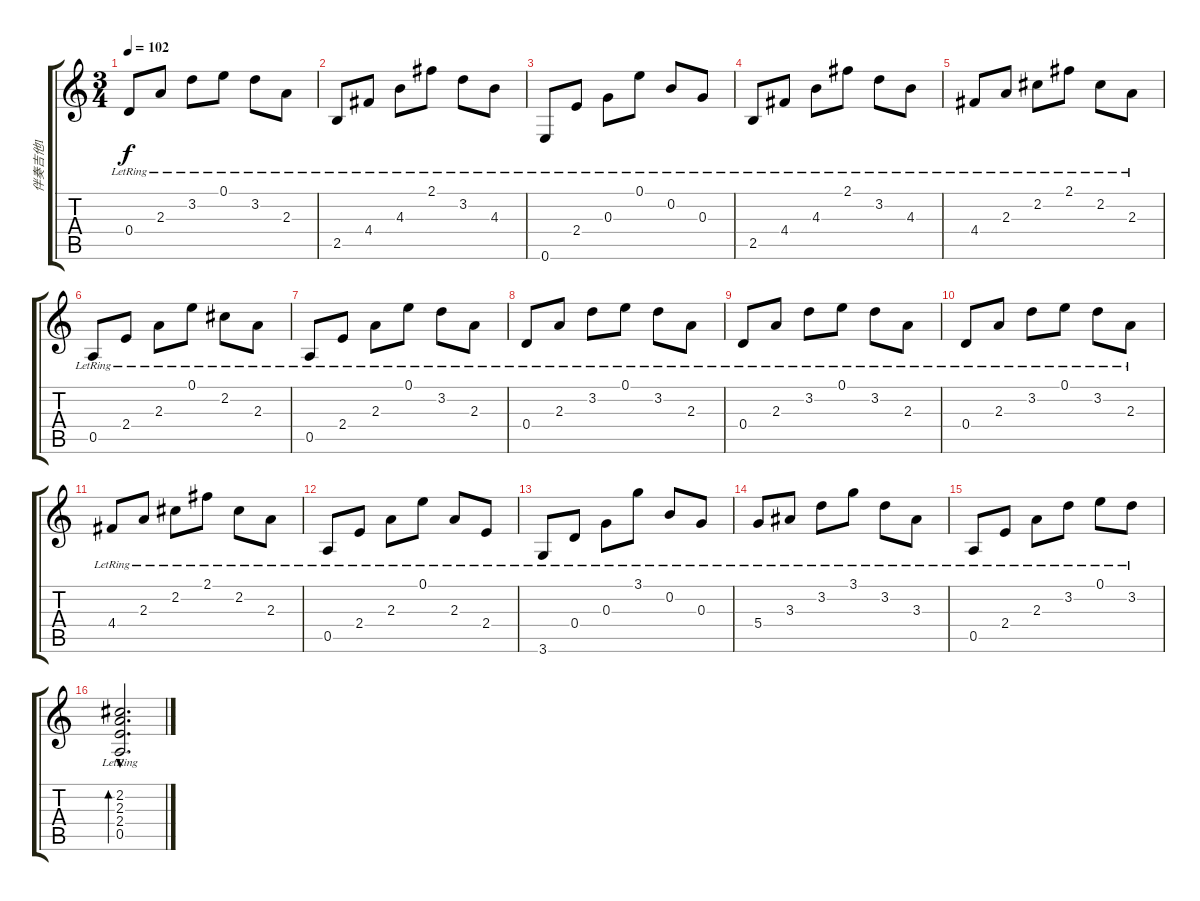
\track ("伴奏吉他1" "伴奏吉他1") {instrument acousticguitarsteel}
\staff {score tabs}
\tuning (E4 B3 G3 D3 A2 E2) {hide}
\ts (3 4)
\tempo 102
\clef g2
\ks c
0.4{lr}.8{dy f} 2.3{lr}.8 3.2{lr}.8 0.1{lr}.8 3.2{lr}.8 2.3{lr}.8 |
2.5{lr}.8 4.4{lr}.8 4.3{lr}.8 2.1{lr}.8 3.2{lr}.8 4.3{lr}.8 |
0.6{lr}.8 2.4{lr}.8 0.3{lr}.8 0.1{lr}.8 0.2{lr}.8 0.3{lr}.8 |
2.5{lr}.8 4.4{lr}.8 4.3{lr}.8 2.1{lr}.8 3.2{lr}.8 4.3{lr}.8 |
4.4{lr}.8 2.3{lr}.8 2.2{lr}.8 2.1{lr}.8 2.2{lr}.8 2.3{lr}.8 |
0.5{lr}.8 2.4{lr}.8 2.3{lr}.8 0.1{lr}.8 2.2{lr}.8 2.3{lr}.8 |
0.5{lr}.8 2.4{lr}.8 2.3{lr}.8 0.1{lr}.8 3.2{lr}.8 2.3{lr}.8 |
0.4{lr}.8 2.3{lr}.8 3.2{lr}.8 0.1{lr}.8 3.2{lr}.8 2.3{lr}.8 |
0.4{lr}.8 2.3{lr}.8 3.2{lr}.8 0.1{lr}.8 3.2{lr}.8 2.3{lr}.8 |
0.4{lr}.8 2.3{lr}.8 3.2{lr}.8 0.1{lr}.8 3.2{lr}.8 2.3{lr}.8 |
4.4{lr}.8 2.3{lr}.8 2.2{lr}.8 2.1{lr}.8 2.2{lr}.8 2.3{lr}.8 |
0.5{lr}.8 2.4{lr}.8 2.3{lr}.8 0.1{lr}.8 2.3{lr}.8 2.4{lr}.8 |
3.6{lr}.8 0.4{lr}.8 0.3{lr}.8 3.1{lr}.8 0.2{lr}.8 0.3{lr}.8 |
5.4{lr}.8 3.3{lr}.8 3.2{lr}.8 3.1{lr}.8 3.2{lr}.8 3.3{lr}.8 |
0.5{lr}.8 2.4{lr}.8 2.3{lr}.8 3.2{lr}.8 0.1{lr}.8 3.2{lr}.8 |
(2.2{hac lr} 2.3{hac lr} 2.4{hac lr} 0.5{hac lr}).2{d bd 480}
